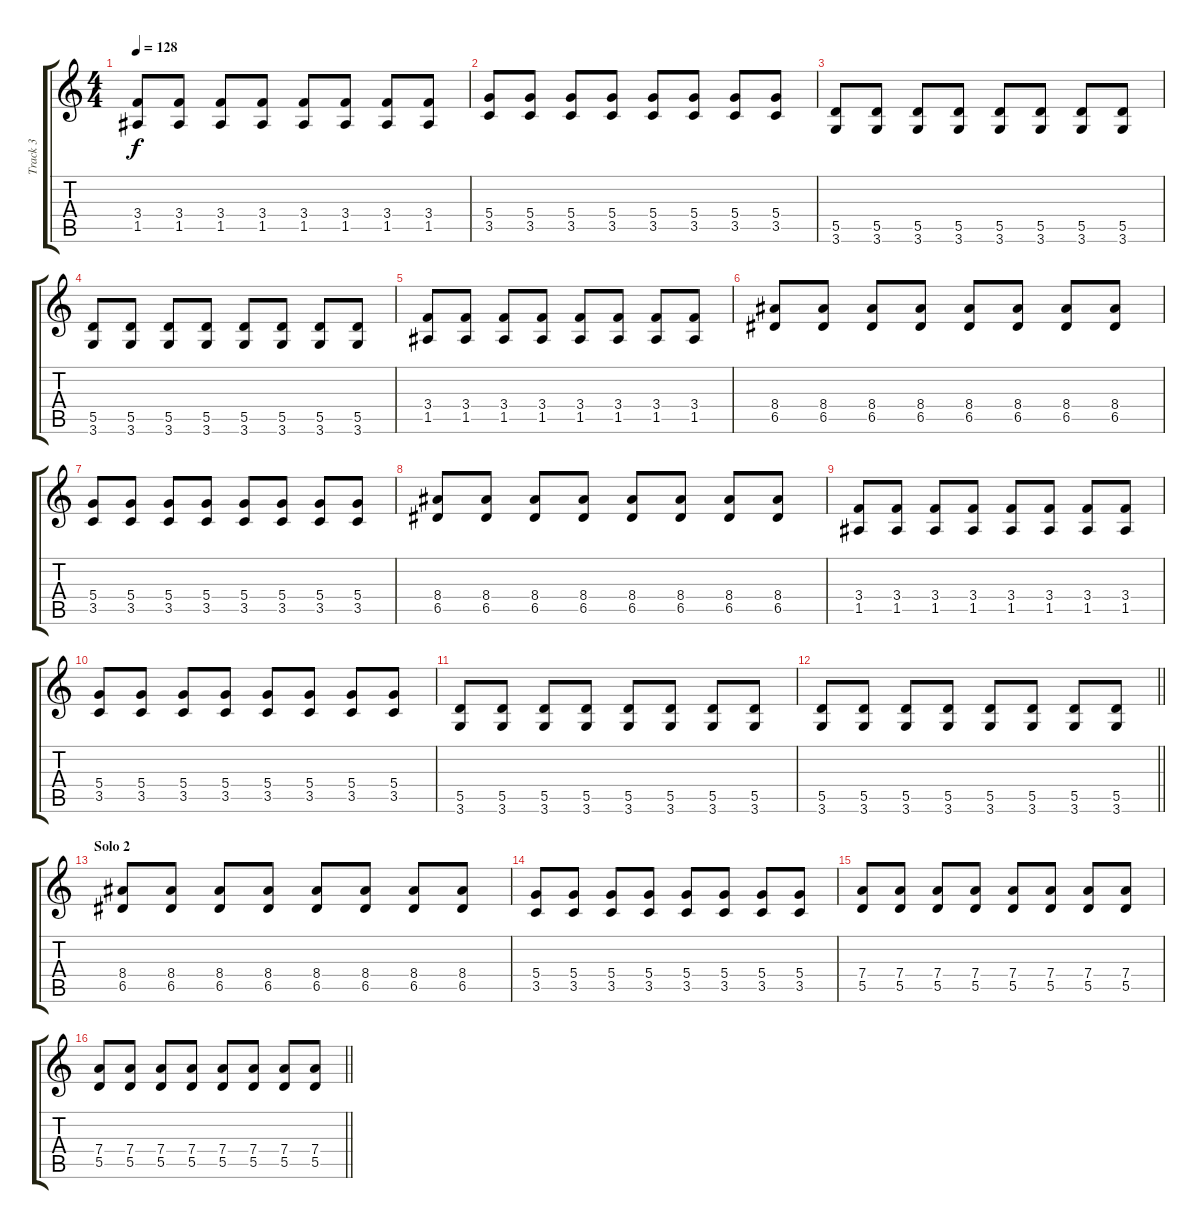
\track ("Track 3" "Track 3") {instrument overdrivenguitar}
\staff {score tabs}
\tuning (E4 B3 G3 D3 A2 E2) {hide}
\ts (4 4)
\tempo 128
\clef g2
\ks c
(3.4 1.5).8{dy f} (3.4 1.5).8 (3.4 1.5).8 (3.4 1.5).8 (3.4 1.5).8 (3.4 1.5).8 (3.4 1.5).8 (3.4 1.5).8 |
(5.4 3.5).8 (5.4 3.5).8 (5.4 3.5).8 (5.4 3.5).8 (5.4 3.5).8 (5.4 3.5).8 (5.4 3.5).8 (5.4 3.5).8 |
(5.5 3.6).8 (5.5 3.6).8 (5.5 3.6).8 (5.5 3.6).8 (5.5 3.6).8 (5.5 3.6).8 (5.5 3.6).8 (5.5 3.6).8 |
(5.5 3.6).8 (5.5 3.6).8 (5.5 3.6).8 (5.5 3.6).8 (5.5 3.6).8 (5.5 3.6).8 (5.5 3.6).8 (5.5 3.6).8 |
(3.4 1.5).8 (3.4 1.5).8 (3.4 1.5).8 (3.4 1.5).8 (3.4 1.5).8 (3.4 1.5).8 (3.4 1.5).8 (3.4 1.5).8 |
(8.4 6.5).8 (8.4 6.5).8 (8.4 6.5).8 (8.4 6.5).8 (8.4 6.5).8 (8.4 6.5).8 (8.4 6.5).8 (8.4 6.5).8 |
(5.4 3.5).8 (5.4 3.5).8 (5.4 3.5).8 (5.4 3.5).8 (5.4 3.5).8 (5.4 3.5).8 (5.4 3.5).8 (5.4 3.5).8 |
(8.4 6.5).8 (8.4 6.5).8 (8.4 6.5).8 (8.4 6.5).8 (8.4 6.5).8 (8.4 6.5).8 (8.4 6.5).8 (8.4 6.5).8 |
(3.4 1.5).8 (3.4 1.5).8 (3.4 1.5).8 (3.4 1.5).8 (3.4 1.5).8 (3.4 1.5).8 (3.4 1.5).8 (3.4 1.5).8 |
(5.4 3.5).8 (5.4 3.5).8 (5.4 3.5).8 (5.4 3.5).8 (5.4 3.5).8 (5.4 3.5).8 (5.4 3.5).8 (5.4 3.5).8 |
(5.5 3.6).8 (5.5 3.6).8 (5.5 3.6).8 (5.5 3.6).8 (5.5 3.6).8 (5.5 3.6).8 (5.5 3.6).8 (5.5 3.6).8 |
\barLineRight lightlight
(5.5 3.6).8 (5.5 3.6).8 (5.5 3.6).8 (5.5 3.6).8 (5.5 3.6).8 (5.5 3.6).8 (5.5 3.6).8 (5.5 3.6).8 |
\section ("" "Solo 2")
(8.4 6.5).8 (8.4 6.5).8 (8.4 6.5).8 (8.4 6.5).8 (8.4 6.5).8 (8.4 6.5).8 (8.4 6.5).8 (8.4 6.5).8 |
(5.4 3.5).8 (5.4 3.5).8 (5.4 3.5).8 (5.4 3.5).8 (5.4 3.5).8 (5.4 3.5).8 (5.4 3.5).8 (5.4 3.5).8 |
(7.4 5.5).8 (7.4 5.5).8 (7.4 5.5).8 (7.4 5.5).8 (7.4 5.5).8 (7.4 5.5).8 (7.4 5.5).8 (7.4 5.5).8 |
\barLineRight lightlight
(7.4 5.5).8 (7.4 5.5).8 (7.4 5.5).8 (7.4 5.5).8 (7.4 5.5).8 (7.4 5.5).8 (7.4 5.5).8 (7.4 5.5).8
